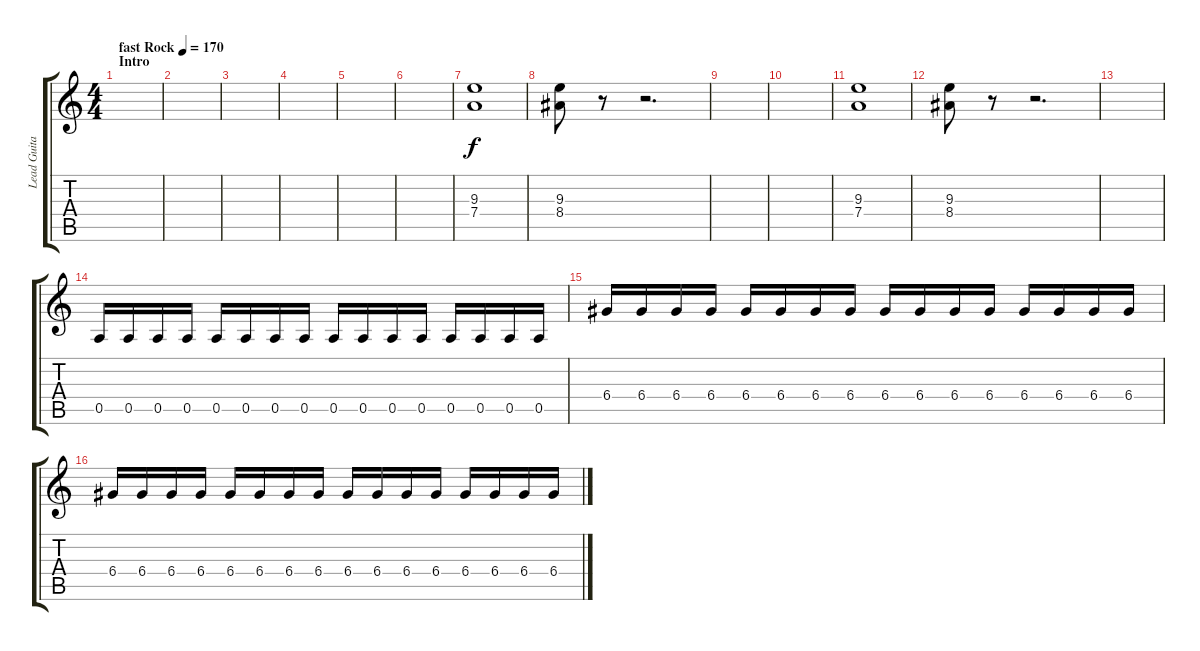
\track ("Lead Guitar" "Lead Guita") {instrument distortionguitar}
\staff {score tabs}
\tuning (E4 B3 G3 D3 A2 E2) {hide}
\ts (4 4)
\section ("" "Intro ")
\tempo (170 "fast Rock")
\clef g2
\ks c
|
|
|
|
|
|
(9.3 7.4).1 |
(9.3 8.4).8 r.8 r.2{d} |
|
|
(9.3 7.4).1 |
(9.3 8.4).8 r.8 r.2{d} |
|
0.5.16 0.5.16 0.5.16 0.5.16 0.5.16 0.5.16 0.5.16 0.5.16 0.5.16 0.5.16 0.5.16 0.5.16 0.5.16 0.5.16 0.5.16 0.5.16 |
6.4.16 6.4.16 6.4.16 6.4.16 6.4.16 6.4.16 6.4.16 6.4.16 6.4.16 6.4.16 6.4.16 6.4.16 6.4.16 6.4.16 6.4.16 6.4.16 |
6.4.16 6.4.16 6.4.16 6.4.16 6.4.16 6.4.16 6.4.16 6.4.16 6.4.16 6.4.16 6.4.16 6.4.16 6.4.16 6.4.16 6.4.16 6.4.16
